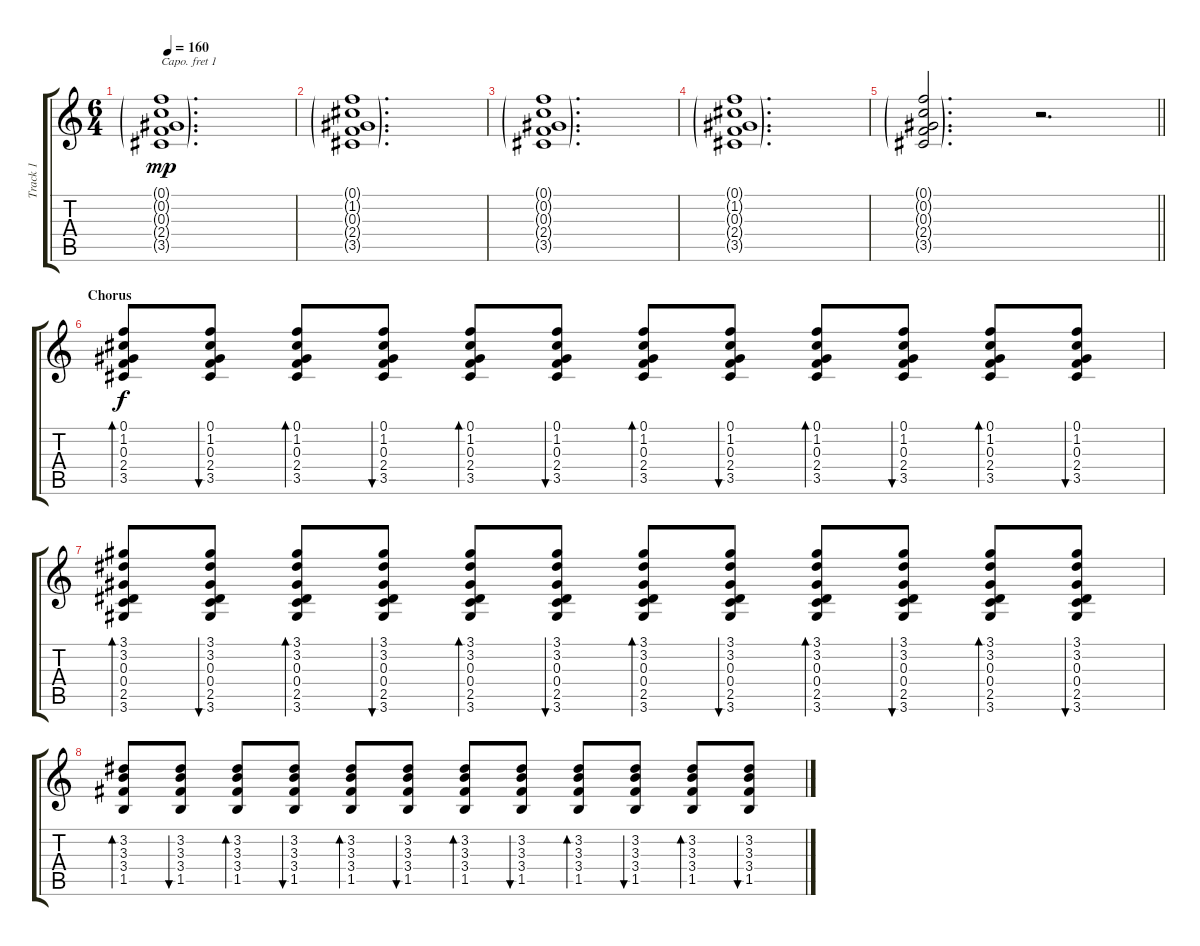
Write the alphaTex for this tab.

\track ("Track 1" "Track 1") {instrument acousticguitarsteel}
\staff {score tabs}
\capo 1
\tuning (E4 B3 G3 D3 A2 E2) {hide}
\ts (6 4)
\tempo 160
\clef g2
\ks c
(0.1{g} 0.2{g} 0.3{g} 2.4{g} 3.5{g}).1{d dy mp} |
(0.1{g} 1.2{g} 0.3{g} 2.4{g} 3.5{g}).1{d} |
(0.1{g} 0.2{g} 0.3{g} 2.4{g} 3.5{g}).1{d} |
(0.1{g} 1.2{g} 0.3{g} 2.4{g} 3.5{g}).1{d} |
\barLineRight lightlight
(0.1{g} 0.2{g} 0.3{g} 2.4{g} 3.5{g}).2{d} r.2{d} |
\section ("" "Chorus")
(0.1 1.2 0.3 2.4 3.5).8{bd 60 dy f} (0.1 1.2 0.3 2.4 3.5).8{bu 60} (0.1 1.2 0.3 2.4 3.5).8{bd 60} (0.1 1.2 0.3 2.4 3.5).8{bu 60} (0.1 1.2 0.3 2.4 3.5).8{bd 60} (0.1 1.2 0.3 2.4 3.5).8{bu 60} (0.1 1.2 0.3 2.4 3.5).8{bd 60} (0.1 1.2 0.3 2.4 3.5).8{bu 60} (0.1 1.2 0.3 2.4 3.5).8{bd 60} (0.1 1.2 0.3 2.4 3.5).8{bu 60} (0.1 1.2 0.3 2.4 3.5).8{bd 60} (0.1 1.2 0.3 2.4 3.5).8{bu 60} |
(3.1 3.2 0.3 0.4 2.5 3.6).8{bd 60} (3.1 3.2 0.3 0.4 2.5 3.6).8{bu 60} (3.1 3.2 0.3 0.4 2.5 3.6).8{bd 60} (3.1 3.2 0.3 0.4 2.5 3.6).8{bu 60} (3.1 3.2 0.3 0.4 2.5 3.6).8{bd 60} (3.1 3.2 0.3 0.4 2.5 3.6).8{bu 60} (3.1 3.2 0.3 0.4 2.5 3.6).8{bd 60} (3.1 3.2 0.3 0.4 2.5 3.6).8{bu 60} (3.1 3.2 0.3 0.4 2.5 3.6).8{bd 60} (3.1 3.2 0.3 0.4 2.5 3.6).8{bu 60} (3.1 3.2 0.3 0.4 2.5 3.6).8{bd 60} (3.1 3.2 0.3 0.4 2.5 3.6).8{bu 60} |
(3.2 3.3 3.4 1.5).8{bd 60} (3.2 3.3 3.4 1.5).8{bu 60} (3.2 3.3 3.4 1.5).8{bd 60} (3.2 3.3 3.4 1.5).8{bu 60} (3.2 3.3 3.4 1.5).8{bd 60} (3.2 3.3 3.4 1.5).8{bu 60} (3.2 3.3 3.4 1.5).8{bd 60} (3.2 3.3 3.4 1.5).8{bu 60} (3.2 3.3 3.4 1.5).8{bd 60} (3.2 3.3 3.4 1.5).8{bu 60} (3.2 3.3 3.4 1.5).8{bd 60} (3.2 3.3 3.4 1.5).8{bu 60}
